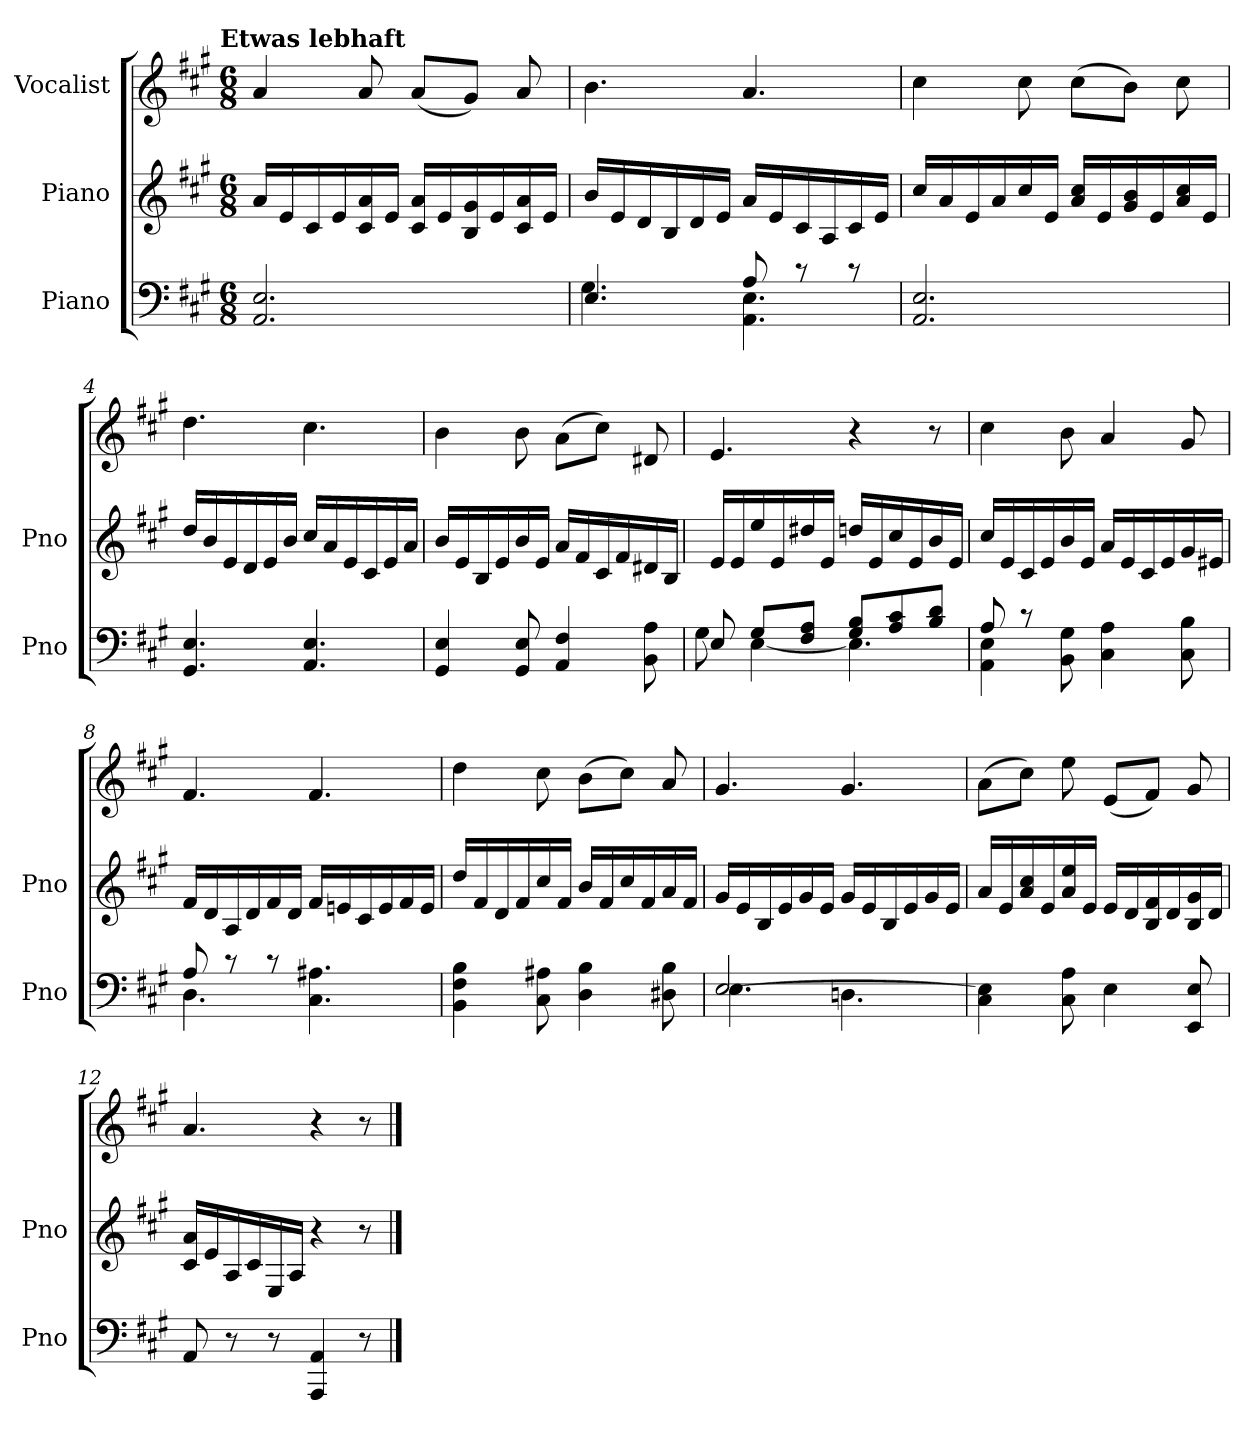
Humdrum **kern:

**kern	**kern	**kern
*part3	*part2	*part1
*staff3	*staff2	*staff1
*I"Piano	*I"Piano	*I"Vocalist
*I'Pno	*I'Pno	*
*clefF4	*clefG2	*clefG2
*k[f#c#g#]	*k[f#c#g#]	*k[f#c#g#]
*A:	*A:	*A:
!!LO:TX:omd:t=Etwas lebhaft
*M6/8	*M6/8	*M6/8
*MM84	*MM84	*MM84
=1	=1	=1
2.AA 2.E	16aLL	4a
.	16e	.
.	16c#	.
.	16e	.
.	16c# 16a	8a
.	16eJJ	.
.	16c# 16aLL	(8aL
.	16e	.
.	16B 16g#	8g#J)
.	16e	.
.	16c# 16a	8a
.	16eJJ	.
=2	=2	=2
*^	*	*
4.E	4.G#	16bLL	4.b
.	.	16e	.
.	.	16d	.
.	.	16B	.
.	.	16d	.
.	.	16eJJ	.
8A	4.AA 4.E	16aLL	4.a
.	.	16e	.
8r	.	16c#	.
.	.	16A	.
8r	.	16c#	.
.	.	16eJJ	.
*v	*v	*	*
=3	=3	=3
2.AA 2.E	16cc#LL	4cc#
.	16a	.
.	16e	.
.	16a	.
.	16cc#	8cc#
.	16eJJ	.
.	16a 16cc#LL	(8cc#L
.	16e	.
.	16g# 16b	8bJ)
.	16e	.
.	16a 16cc#	8cc#
.	16eJJ	.
=4	=4	=4
4.GG# 4.E	16ddLL	4.dd
.	16b	.
.	16e	.
.	16d	.
.	16e	.
.	16bJJ	.
4.AA 4.E	16cc#LL	4.cc#
.	16a	.
.	16e	.
.	16c#	.
.	16e	.
.	16aJJ	.
=5	=5	=5
4GG# 4E	16bLL	4b
.	16e	.
.	16B	.
.	16e	.
8GG# 8E	16b	8b
.	16eJJ	.
4AA 4F#	16aLL	(8aL
.	16f#	.
.	16c#	8cc#J)
.	16f#	.
8BB 8A	16d#X	8d#X
.	16BJJ	.
=6	=6	=6
*^	*	*
8E	8G#	16eLL	4.e
.	.	16e	.
8G#L	[4E	16ee	.
.	.	16e	.
8F# 8AJ	.	16dd#X	.
.	.	16eJJ	.
8G# 8BL	4.E]	16ddnLL	4r
.	.	16e	.
8A 8c#	.	16cc#	.
.	.	16e	.
8B 8dJ	.	16b	8r
.	.	16eJJ	.
=7	=7	=7	=7
8A	4AA 4E	16cc#LL	4cc#
.	.	16e	.
8r	.	16c#	.
.	.	16e	.
2ryy	8BB 8G#	16b	8b
.	.	16eJJ	.
.	4C# 4A	16aLL	4a
.	.	16e	.
.	.	16c#	.
.	.	16e	.
.	8C# 8B	16g#	8g#
.	.	16e#XJJ	.
=8	=8	=8	=8
8A	4.D	16f#LL	4.f#
.	.	16d	.
8r	.	16A	.
.	.	16d	.
8r	.	16f#	.
.	.	16dJJ	.
4.ryy	4.C# 4.A#X	16f#LL	4.f#
.	.	16en	.
.	.	16c#	.
.	.	16e	.
.	.	16f#	.
.	.	16eJJ	.
*v	*v	*	*
=9	=9	=9
4BB 4F# 4B	16ddLL	4dd
.	16f#	.
.	16d	.
.	16f#	.
8C# 8A#X	16cc#	8cc#
.	16f#JJ	.
4D 4B	16bLL	(8bL
.	16f#	.
.	16cc#	8cc#J)
.	16f#	.
8D#X 8B	16a	8a
.	16f#JJ	.
=10	=10	=10
*^	*	*
[2.E	4.E	16g#LL	4.g#
.	.	16e	.
.	.	16B	.
.	.	16e	.
.	.	16g#	.
.	.	16eJJ	.
.	4.Dn	16g#LL	4.g#
.	.	16e	.
.	.	16B	.
.	.	16e	.
.	.	16g#	.
.	.	16eJJ	.
*v	*v	*	*
=11	=11	=11
4C# 4E]	16aLL	(8aL
.	16e	.
.	16a 16cc#	8cc#J)
.	16e	.
8C# 8A	16a 16ee	8ee
.	16eJJ	.
4E	16eLL	(8eL
.	16d	.
.	16B 16f#	8f#J)
.	16d	.
8EE 8E	16B 16g#	8g#
.	16dJJ	.
=12	=12	=12
8AA	16c# 16aLL	4.a
.	16e	.
8r	16A	.
.	16c#	.
8r	16E	.
.	16AJJ	.
4AAA 4AA	4r	4r
8r	8r	8r
==	==	==
*-	*-	*-
